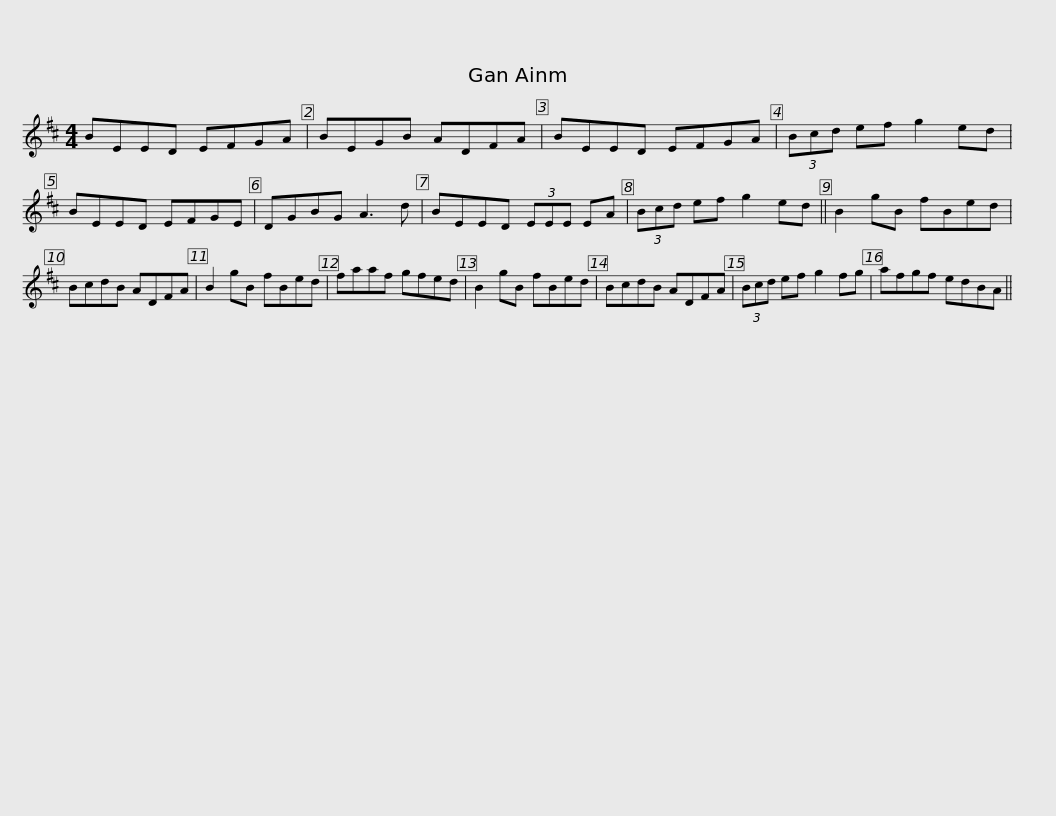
X:1
L:1/8
M:4/4
I:linebreak $
K:D
V:1 treble
V:1
 BEED EFGA | BEGB ADFA | BEED EFGA | (3Bcd ef g2 ed | BEED EFGE |$ %5
 DGBG A3 d | BEED (3EEE EA | (3Bcd ef g2 ed || B2 gB fBed | BcdB ADFA | %10
 B2 gB fBed |$ faaf gfed | B2 gB fBed | BcdB ADFA | (3Bcd ef g2 fg | %15
 afgf edBA || %16
